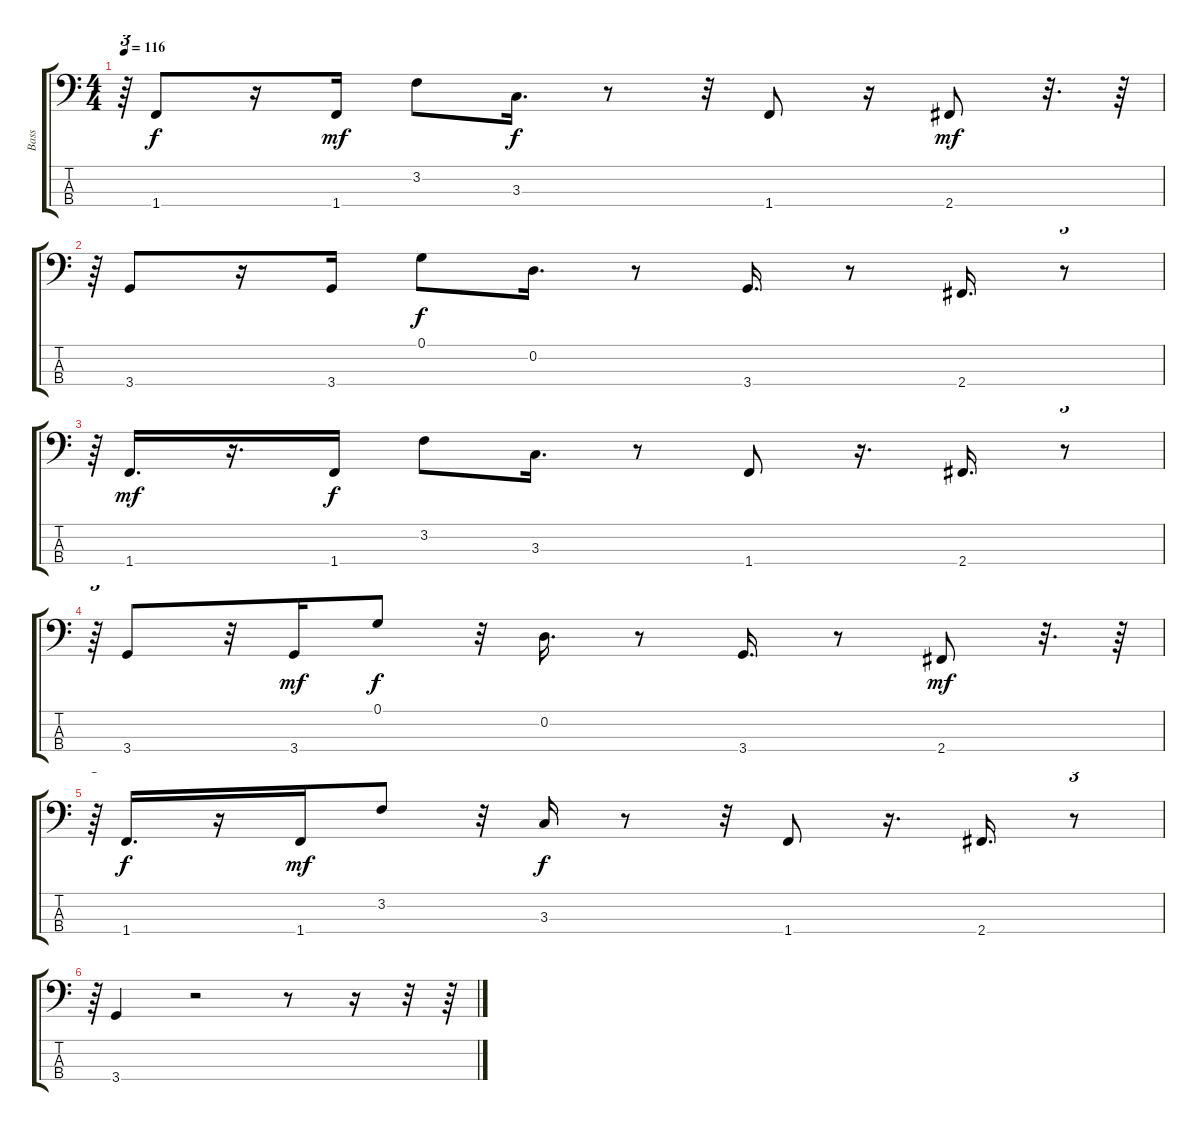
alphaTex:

\track ("Bass" "Bass") {instrument electricbassfinger}
\staff {score tabs}
\tuning (G2 D2 A1 E1) {hide}
\ts (4 4)
\tempo 116
\clef f4
\ks c
r.64{tu (3 2) dy f} 1.4.8 r.16 1.4.16{dy mf} 3.2.8 3.3.16{d dy f} r.8 r.32 1.4.8 r.16 2.4.8{dy mf} r.32{d} r.64 |
r.64{tu (3 2)} 3.4.8 r.16 3.4.16 0.1.8{dy f} 0.2.16{d} r.8 3.4.16{d} r.8 2.4.16{d} r.8{tu (3 2)} |
r.64{tu (3 2)} 1.4.16{d dy mf} r.16{d} 1.4.16{dy f} 3.2.8 3.3.16{d} r.8 1.4.8 r.16{d} 2.4.16{d} r.8{tu (3 2)} |
r.64{tu (3 2)} 3.4.8 r.32 3.4.16{dy mf} 0.1.8{dy f} r.32 0.2.16{d} r.8 3.4.16{d} r.8 2.4.8{dy mf} r.32{d} r.64 |
r.64{tu (3 2)} 1.4.16{d dy f} r.16 1.4.16{dy mf} 3.2.8 r.32 3.3.16{dy f} r.8 r.32 1.4.8 r.16{d} 2.4.16{d} r.8{tu (3 2)} |
r.64{tu (3 2)} 3.4.4 r.2 r.8 r.16 r.32 r.64
